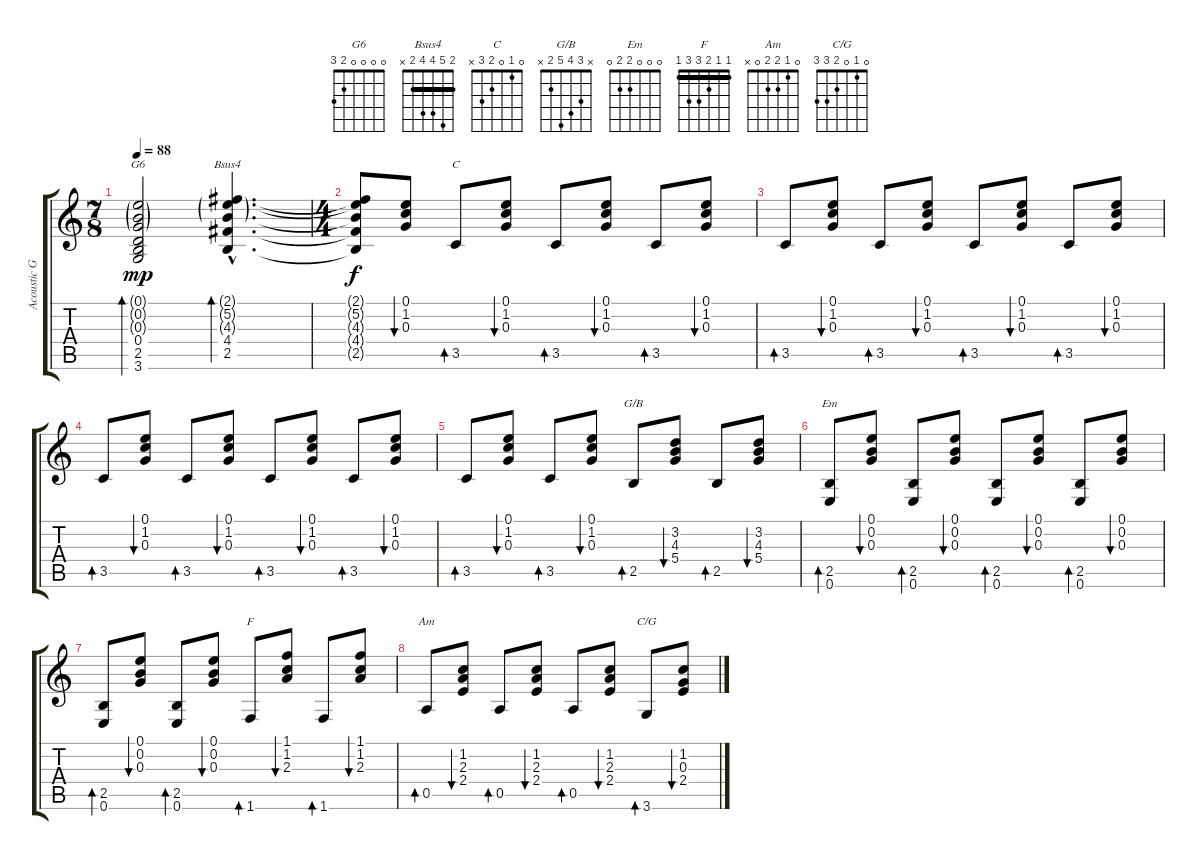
\track ("Acoustic Guitar" "Acoustic G") {instrument acousticguitarsteel}
\staff {score tabs}
\tuning (E4 B3 G3 D3 A2 E2) {hide}
\chord ("G6" 0 0 0 0 2 3)
\chord ("Bsus4" 2 5 4 4 2 x) {barre 2}
\chord ("C" 0 1 0 2 3 x)
\chord ("G/B" x 3 4 5 2 x)
\chord ("Em" 0 0 0 2 2 0)
\chord ("F" 1 1 2 3 3 1) {barre 1}
\chord ("Am" 0 1 2 2 0 x)
\chord ("C/G" 0 1 0 2 3 3)
\ts (7 8)
\tempo 88
\clef g2
\ks c
(0.1{g} 0.2{g} 0.3{g} 0.4 2.5 3.6).2{bd 120 ch "G6" dy mp} (2.1{g hac} 5.2{g hac} 4.3{g hac} 4.4{hac} 2.5{hac}).4{d bd 120 ch "Bsus4"} |
\ts (4 4)
(2.1{t} 5.2{t} 4.3{t} 4.4{t} 2.5{t}).8{dy f} (0.1 1.2 0.3).8{bu 30} 3.5.8{bd 30 ch "C"} (0.1 1.2 0.3).8{bu 30} 3.5.8{bd 30} (0.1 1.2 0.3).8{bu 30} 3.5.8{bd 30} (0.1 1.2 0.3).8{bu 30} |
3.5.8{bd 30} (0.1 1.2 0.3).8{bu 30} 3.5.8{bd 30} (0.1 1.2 0.3).8{bu 30} 3.5.8{bd 30} (0.1 1.2 0.3).8{bu 30} 3.5.8{bd 30} (0.1 1.2 0.3).8{bu 30} |
3.5.8{bd 30} (0.1 1.2 0.3).8{bu 30} 3.5.8{bd 30} (0.1 1.2 0.3).8{bu 30} 3.5.8{bd 30} (0.1 1.2 0.3).8{bu 30} 3.5.8{bd 30} (0.1 1.2 0.3).8{bu 30} |
3.5.8{bd 30} (0.1 1.2 0.3).8{bu 30} 3.5.8{bd 30} (0.1 1.2 0.3).8{bu 30} 2.5.8{bd 30 ch "G/B"} (3.2 4.3 5.4).8{bu 30} 2.5.8{bd 30} (3.2 4.3 5.4).8{bu 30} |
(2.5 0.6).8{bd 30 ch "Em"} (0.1 0.2 0.3).8{bu 30} (2.5 0.6).8{bd 30} (0.1 0.2 0.3).8{bu 30} (2.5 0.6).8{bd 30} (0.1 0.2 0.3).8{bu 30} (2.5 0.6).8{bd 30} (0.1 0.2 0.3).8{bu 30} |
(2.5 0.6).8{bd 30} (0.1 0.2 0.3).8{bu 30} (2.5 0.6).8{bd 30} (0.1 0.2 0.3).8{bu 30} 1.6.8{bd 30 ch "F"} (1.1 1.2 2.3).8{bu 30} 1.6.8{bd 30} (1.1 1.2 2.3).8{bu 30} |
0.5.8{bd 30 ch "Am"} (1.2 2.3 2.4).8{bu 30} 0.5.8{bd 30} (1.2 2.3 2.4).8{bu 30} 0.5.8{bd 30} (1.2 2.3 2.4).8{bu 30} 3.6.8{bd 30 ch "C/G"} (1.2 0.3 2.4).8{bu 30}
